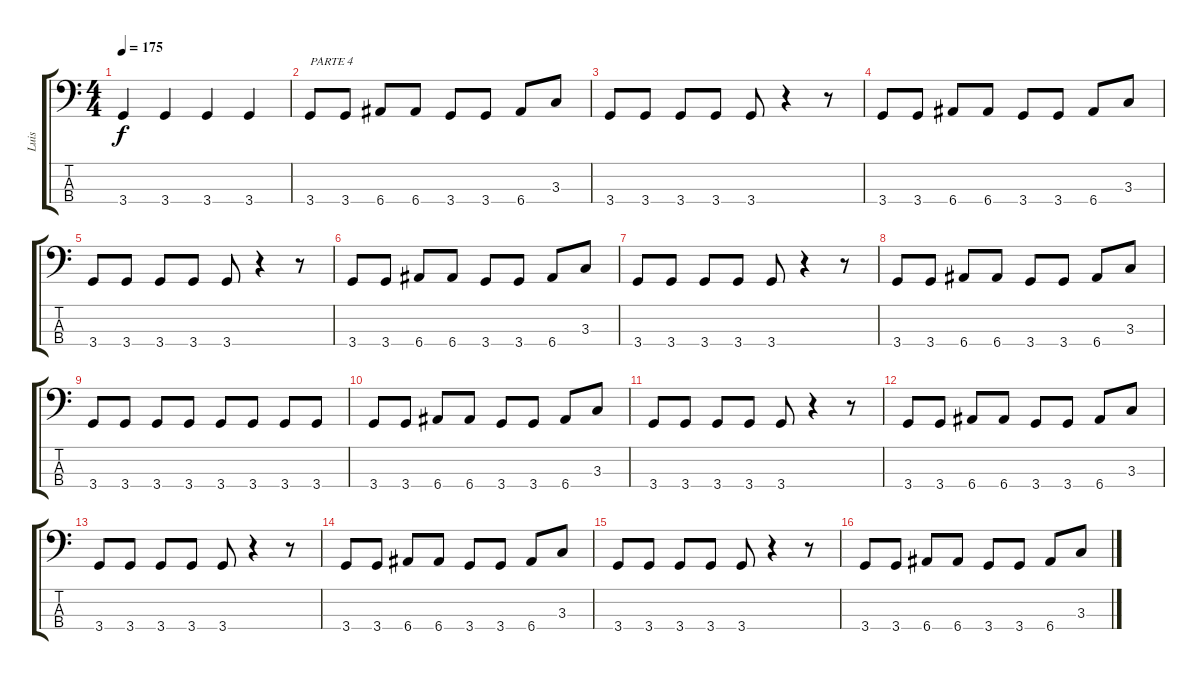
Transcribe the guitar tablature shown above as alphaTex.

\track ("Luis" "Luis") {instrument electricbasspick}
\staff {score tabs}
\tuning (G2 D2 A1 E1) {hide}
\ts (4 4)
\tempo 175
\clef f4
\ks c
3.4.4{dy f} 3.4.4 3.4.4 3.4.4 |
3.4.8{txt "PARTE 4"} 3.4.8 6.4.8 6.4.8 3.4.8 3.4.8 6.4.8 3.3.8 |
3.4.8 3.4.8 3.4.8 3.4.8 3.4.8 r.4 r.8 |
3.4.8 3.4.8 6.4.8 6.4.8 3.4.8 3.4.8 6.4.8 3.3.8 |
3.4.8 3.4.8 3.4.8 3.4.8 3.4.8 r.4 r.8 |
3.4.8 3.4.8 6.4.8 6.4.8 3.4.8 3.4.8 6.4.8 3.3.8 |
3.4.8 3.4.8 3.4.8 3.4.8 3.4.8 r.4 r.8 |
3.4.8 3.4.8 6.4.8 6.4.8 3.4.8 3.4.8 6.4.8 3.3.8 |
3.4.8 3.4.8 3.4.8 3.4.8 3.4.8 3.4.8 3.4.8 3.4.8 |
3.4.8 3.4.8 6.4.8 6.4.8 3.4.8 3.4.8 6.4.8 3.3.8 |
3.4.8 3.4.8 3.4.8 3.4.8 3.4.8 r.4 r.8 |
3.4.8 3.4.8 6.4.8 6.4.8 3.4.8 3.4.8 6.4.8 3.3.8 |
3.4.8 3.4.8 3.4.8 3.4.8 3.4.8 r.4 r.8 |
3.4.8 3.4.8 6.4.8 6.4.8 3.4.8 3.4.8 6.4.8 3.3.8 |
3.4.8 3.4.8 3.4.8 3.4.8 3.4.8 r.4 r.8 |
3.4.8 3.4.8 6.4.8 6.4.8 3.4.8 3.4.8 6.4.8 3.3.8
